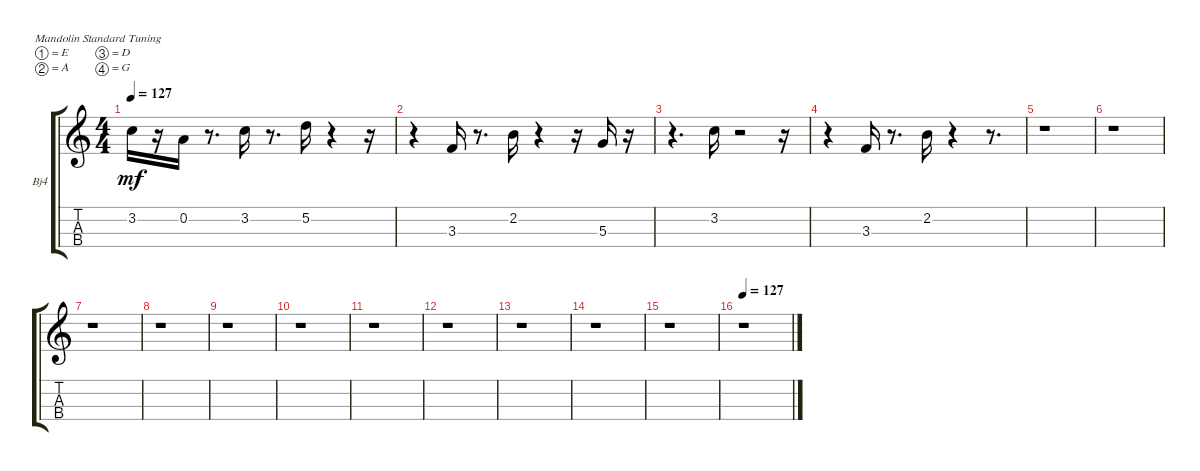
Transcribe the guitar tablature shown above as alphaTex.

\bracketExtendMode groupsimilarinstruments
\firstSystemTrackNameOrientation horizontal
\otherSystemsTrackNameOrientation horizontal
\track ("Synthe 4" "Bj4") {instrument banjo}
\staff {score tabs}
\tuning (E4 A3 D3 G2)
\displaytranspose 12
\ts (4 4)
\tempo 127
\clef g2
\ks c
3.2.16{dy mf} r.16 0.2.16 r.8{d} 3.2.16 r.8{d} 5.2.16 r.4 r.16 |
r.4 3.3.16 r.8{d} 2.2.16 r.4 r.16 5.3.16 r.16 |
r.4{d} 3.2.16 r.2 r.16 |
r.4 3.3.16 r.8{d} 2.2.16 r.4 r.8{d} |
r.1 |
r.1 |
r.1 |
r.1 |
r.1 |
r.1 |
r.1 |
r.1 |
r.1 |
r.1 |
r.1 |
\tempo 127
r.1
